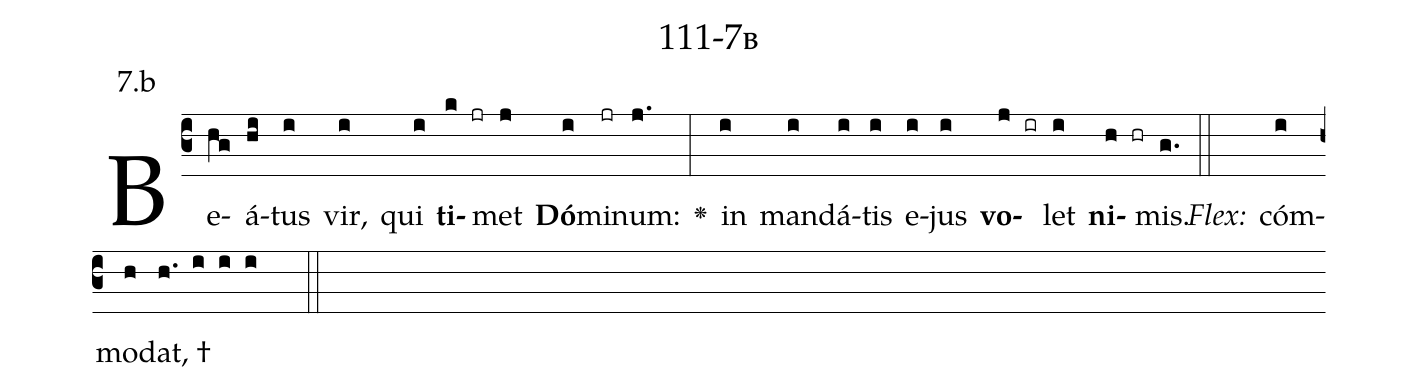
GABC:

name: 111-7b;
annotation: 7.b;
%%
(c3)Be(hg)á(hi)tus(i) vir,(i) qui(i) <b>ti</b>(k jr)met(j) <b>Dó</b>(i)mi(jr)num:(j.) <v>\greheightstar</v>(:) in(i) man(i)dá(i)tis(i) e(i)jus(i) <b>vo</b>(j ir)let(i) <b>ni</b>(h hr)mis.(g.) (::)
<i>Flex:</i>()  cóm(i)mo(h)dat, †(h. i i i  ::)

%E(i) u(i) o(j) u(i) a(h) e.(g.) (::)
